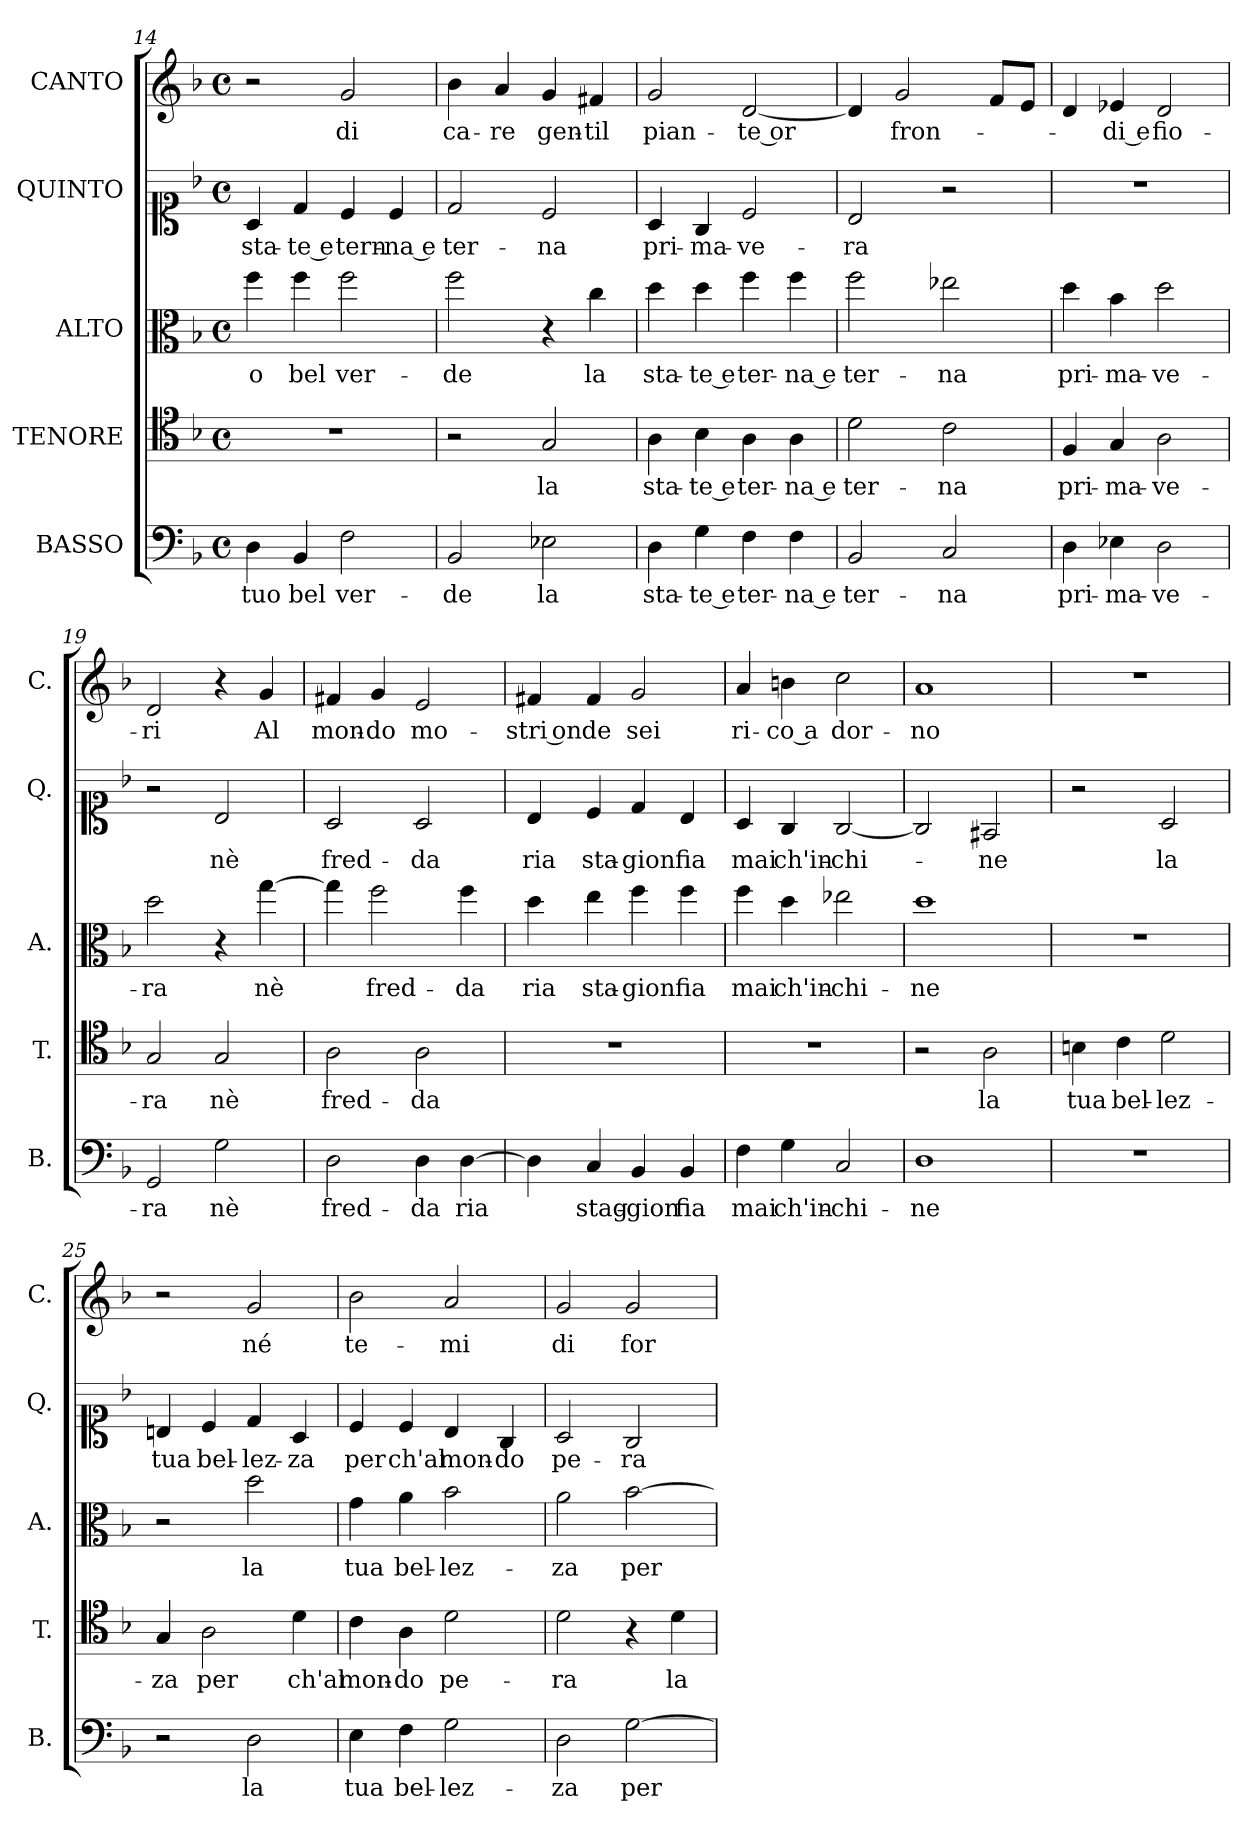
**kern	**text	**kern	**text	**kern	**text	**kern	**text	**kern	**text
*part5	*part5	*part4	*part4	*part3	*part3	*part2	*part2	*part1	*part1
*staff5	*staff5	*staff4	*staff4	*staff3	*staff3	*staff2	*staff2	*staff1	*staff1
*I"BASSO	*	*I"TENORE	*	*I"ALTO	*	*I"QUINTO	*	*I"CANTO	*
*I'B.	*	*I'T.	*	*I'A.	*	*I'Q.	*	*I'C.	*
*clefF4	*	*clefC4	*	*clefC3	*	*clefC1	*	*clefG2	*
*k[b-]	*	*k[b-]	*	*k[b-]	*	*k[b-]	*	*k[b-]	*
*F:	*	*F:	*	*F:	*	*F:	*	*F:	*
*M4/4	*	*M4/4	*	*M4/4	*	*M4/4	*	*M4/4	*
*met(c)	*	*met(c)	*	*met(c)	*	*met(c)	*	*met(c)	*
=14	=14	=14	=14	=14	=14	=14	=14	=14	=14
4D	tuo	1r	.	4ff	-o	4A	sta-	2r	.
4BB-	bel	.	.	4ff	bel	4d	-te e	.	.
2F	ver-	.	.	2ff	ver-	4c	-tern-	2g	di
.	.	.	.	.	.	4c	-na e	.	.
=15	=15	=15	=15	=15	=15	=15	=15	=15	=15
2BB-	-de	2r	.	2ff	-de	2d	-ter-	4b-	ca-
.	.	.	.	.	.	.	.	4a	-re
2E-	la	2G	la	4r	.	2c	-na	4g	gen-
.	.	.	.	4cc	la	.	.	4f#	-til
=16	=16	=16	=16	=16	=16	=16	=16	=16	=16
4D	sta-	4A	sta-	4dd	sta-	4A	pri-	2g	pian-
4G	-te e	4B-	-te e	4dd	-te e	4G	-ma-	.	.
4F	-ter-	4A	-ter-	4ff	-ter-	2c	-ve-	[2d	-te or
4F	-na e	4A	-na e	4ff	-na e	.	.	.	.
=17	=17	=17	=17	=17	=17	=17	=17	=17	=17
2BB-	-ter-	2d	-ter-	2ff	-ter-	2B-	-ra	4d]	.
.	.	.	.	.	.	.	.	2g	fron-
2C	-na	2c	-na	2ee-	-na	2r	.	.	.
.	.	.	.	.	.	.	.	8fL	.
.	.	.	.	.	.	.	.	8eJ	.
=18	=18	=18	=18	=18	=18	=18	=18	=18	=18
4D	pri-	4F	pri-	4dd	pri-	1r	.	4d	.
4E-	-ma-	4G	-ma-	4b-	-ma-	.	.	4e-	-di e
2D	-ve-	2A	-ve-	2dd	-ve-	.	.	2d	fio-
=19	=19	=19	=19	=19	=19	=19	=19	=19	=19
2GG	-ra	2G	-ra	2dd	-ra	2r	.	2d	-ri
2G	nè	2G	nè	4r	.	2B-	nè	4r	.
.	.	.	.	[4gg	nè	.	.	4g	Al
!!LO:LB:g=z
=20	=20	=20	=20	=20	=20	=20	=20	=20	=20
2D	fred-	2A	fred-	4gg]	.	2A	fred-	4f#	mon-
.	.	.	.	2ff	fred-	.	.	4g	-do
4D	-da	2A	-da	.	.	2A	-da	2e	mo-
[4D	ria	.	.	4ff	-da	.	.	.	.
=21	=21	=21	=21	=21	=21	=21	=21	=21	=21
4D]	.	1r	.	4dd	ria	4B-	ria	4f#	-stri on
4C	stag-	.	.	4ee	sta-	4c	sta-	4f#	-de
4BB-	-gion	.	.	4ff	-gion	4d	-gion	2g	sei
4BB-	fia	.	.	4ff	fia	4B-	fia	.	.
=22	=22	=22	=22	=22	=22	=22	=22	=22	=22
4F	mai	1r	.	4ff	mai	4A	mai	4a	ri-
4G	ch'in-	.	.	4dd	ch'in-	4G	ch'in-	4b	-co a
2C	-chi-	.	.	2ee-	-chi-	[2G	-chi-	2cc	-dor-
=23	=23	=23	=23	=23	=23	=23	=23	=23	=23
1D	-ne	2r	.	1dd	-ne	2G]	.	1a	-no
.	.	2A	la	.	.	2F#	-ne	.	.
=24	=24	=24	=24	=24	=24	=24	=24	=24	=24
1r	.	4B	tua	1r	.	2r	.	1r	.
.	.	4c	bel-	.	.	.	.	.	.
.	.	2d	-lez-	.	.	2A	la	.	.
=25	=25	=25	=25	=25	=25	=25	=25	=25	=25
2r	.	4G	-za	2r	.	4B	tua	2r	.
.	.	2A	per	.	.	4c	bel-	.	.
2D	la	.	.	2dd	la	4d	-lez-	2g	né
.	.	4d	ch'al	.	.	4A	-za	.	.
=26	=26	=26	=26	=26	=26	=26	=26	=26	=26
4E	tua	4c	mon-	4g	tua	4c	per	2b-	te-
4F	bel-	4A	-do	4a	bel-	4c	ch'al	.	.
2G	-lez-	2d	pe-	2b-	-lez-	4B-	mon-	2a	-mi
.	.	.	.	.	.	4G	-do	.	.
!!LO:PB:g=z
=27	=27	=27	=27	=27	=27	=27	=27	=27	=27
2D	-za	2d	-ra	2a	-za	2A	pe-	2g	di
[2G	per-	4r	.	[2b-	per	2G	-ra	2g	for-
.	.	4d	la	.	.	.	.	.	.
=	=	=	=	=	=	=	=	=	=
*-	*-	*-	*-	*-	*-	*-	*-	*-	*-
